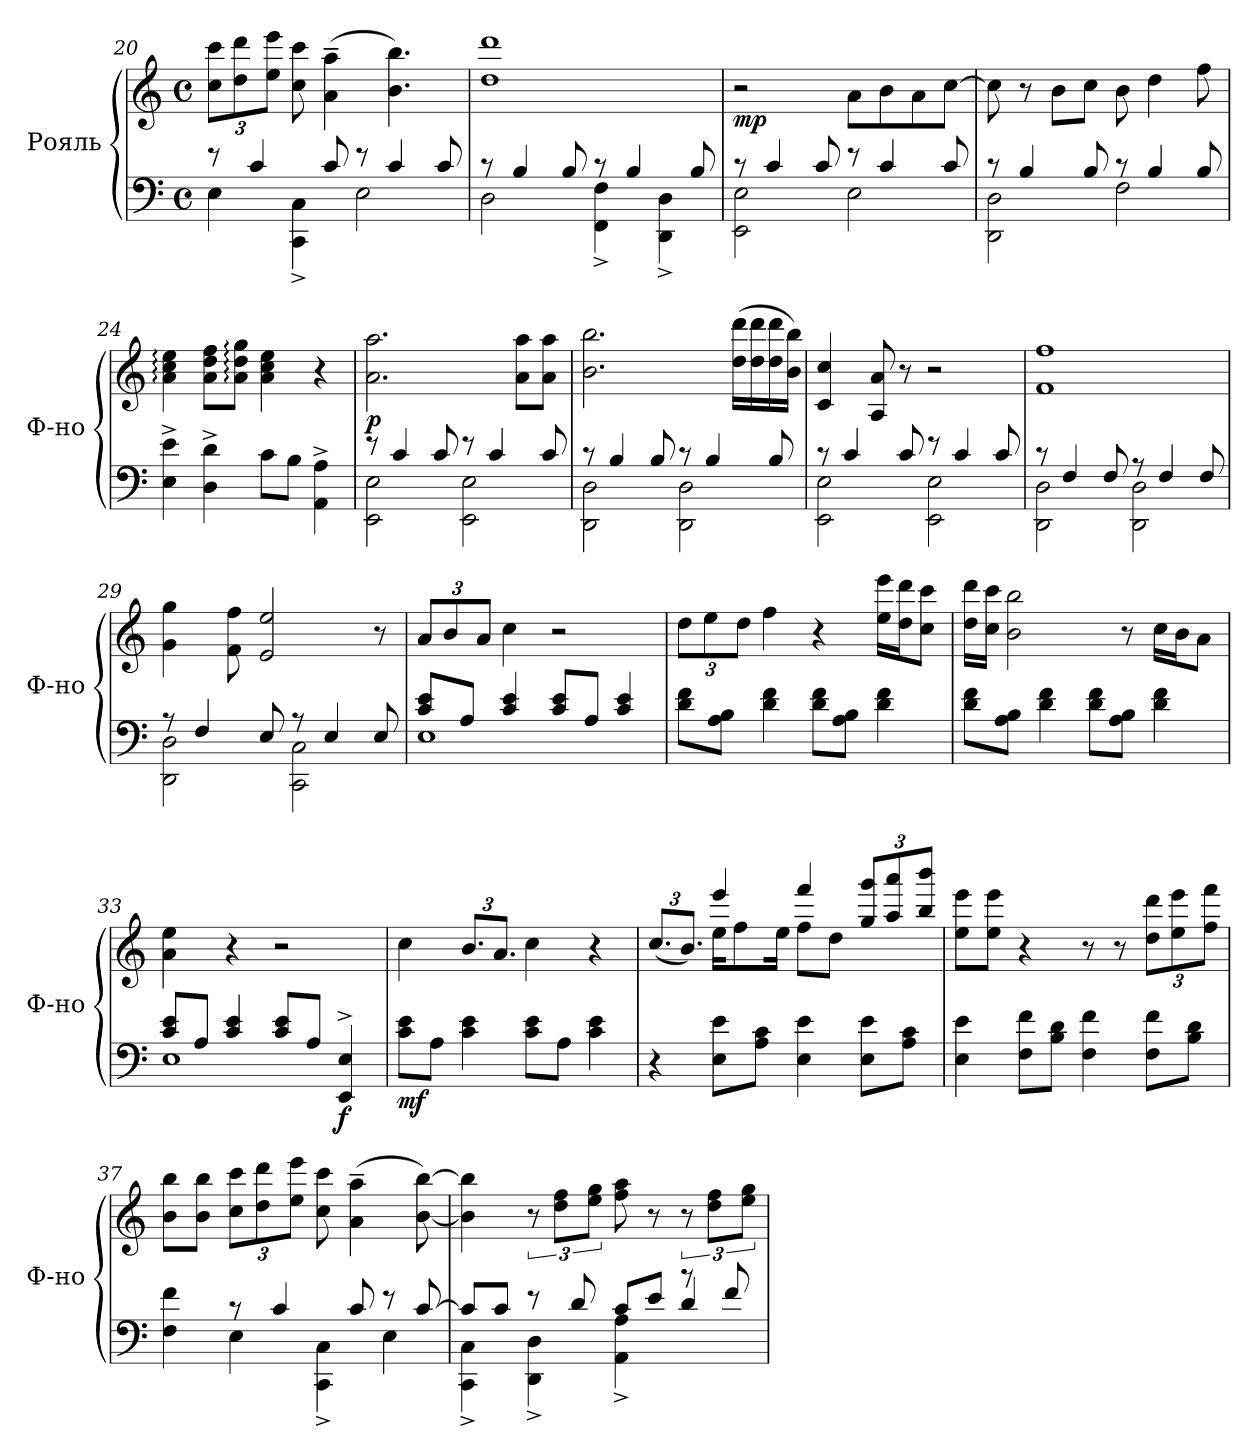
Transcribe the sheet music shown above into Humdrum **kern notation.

**kern	**kern	**dynam
*part1	*part1	*part1
*staff2	*staff1	*staff1/2
*I"Рояль	*	*
*I'Ф-но	*	*
!!LO:LB:g=z
*clefF4	*clefG2	*
*k[]	*k[]	*
*M4/4	*M4/4	*
*met(c)	*met(c)	*
=20	=20	=20
*^	*	*
*	*	*Xbrackettup	*
8r	4E\	12cc\ 12ccc\L	.
.	.	12dd\ 12ddd\	.
4c/	.	.	.
.	.	12ee\ 12eee\J	.
.	4CC\^ 4C\^	8cc\ 8ccc\	.
8c/	.	(4a\~ 4aa\~	.
8r	2E\	.	.
4c/	.	4.b\ 4.bb\)	.
8c/	.	.	.
=21	=21	=21	=21
8r	2D\	1dd 1ddd	.
4B/	.	.	.
8B/	.	.	.
8r	4FF\^ 4F\^	.	.
4B/	.	.	.
.	4DD\^ 4D\^	.	.
8B/	.	.	.
=22	=22	=22	=22
!	!	!	!LO:DY:b
8r	2EE\ 2E\	2r	mp
4c/	.	.	.
8c/	.	.	.
8r	2E\	8a\L	.
4c/	.	8b\	.
.	.	8a\	.
8c/	.	[8cc\J	.
=23	=23	=23	=23
8r	2DD\ 2D\	8cc\]	.
4B/	.	8r	.
.	.	8b\L	.
8B/	.	8cc\J	.
8r	2F\	8b\	.
4B/	.	4dd\	.
8B/	.	8ff\	.
*v	*v	*	*
=24	=24	=24
4E\^ 4e\^	4a\: 4cc\: 4ee\:	.
4D\^ 4d\^	8a\ 8dd\ 8ff\L	.
.	8a\: 8dd\: 8gg\:J	.
8c\L	4a\ 4cc\ 4ee\	.
8B\J	.	.
4AA\^ 4A\^	4r	.
!!LO:PB:g=z
=25	=25	=25
*^	*	*
!	!	!	!LO:DY:a=2
8r	2EE\ 2E\	2.a\ 2.aa\	p
4c/	.	.	.
8c/	.	.	.
8r	2EE\ 2E\	.	.
4c/	.	.	.
.	.	8a\ 8aa\L	.
8c/	.	8a\ 8aa\J	.
=26	=26	=26	=26
8r	2DD\ 2D\	2.b\ 2.bb\	.
4B/	.	.	.
8B/	.	.	.
8r	2DD\ 2D\	.	.
4B/	.	.	.
.	.	(16dd\ 16ddd\LL	.
.	.	16dd\ 16ddd\	.
8B/	.	16dd\ 16ddd\	.
.	.	16b\ 16bb\JJ)	.
=27	=27	=27	=27
8r	2EE\ 2E\	4c/ 4cc/	.
4c/	.	.	.
.	.	8A/ 8a/	.
8c/	.	8r	.
8r	2EE\ 2E\	2r	.
4c/	.	.	.
8c/	.	.	.
=28	=28	=28	=28
8r	2DD\ 2D\	1f 1ff	.
4F/	.	.	.
8F/	.	.	.
8r	2DD\ 2D\	.	.
4F/	.	.	.
8F/	.	.	.
=29	=29	=29	=29
8r	2DD\ 2D\	4g\ 4gg\	.
4F/	.	.	.
.	.	8f\ 8ff\	.
8E/	.	2e/ 2ee/	.
8r	2CC\ 2C\	.	.
4E/	.	.	.
8E/	.	8r	.
!!LO:LB:g=z
=30	=30	=30	=30
8c/ 8e/L	1E	12a/L	.
.	.	12b/	.
8A/J	.	.	.
.	.	12a/J	.
4c/ 4e/	.	4cc\	.
8c/ 8e/L	.	2r	.
8A/J	.	.	.
4c/ 4e/	.	.	.
*v	*v	*	*
=31	=31	=31
8d\ 8f\L	12dd\L	.
.	12ee\	.
8A\ 8B\J	.	.
.	12dd\J	.
4d\ 4f\	4ff\	.
8d\ 8f\L	4r	.
8A\ 8B\J	.	.
4d\ 4f\	16ee\ 16eee\LL	.
.	16dd\ 16ddd\J	.
.	8cc\ 8ccc\J	.
=32	=32	=32
8d\ 8f\L	16dd\ 16ddd\LL	.
.	16cc\ 16ccc\JJ	.
8A\ 8B\J	2b\ 2bb\	.
4d\ 4f\	.	.
8d\ 8f\L	.	.
8A\ 8B\J	8r	.
4d\ 4f\	16cc\LL	.
.	16b\J	.
.	8a\J	.
=33	=33	=33
*^	*	*
8c/ 8e/L	1E	4a\ 4ee\	.
8A/J	.	.	.
4c/ 4e/	.	4r	.
8c/ 8e/L	.	2r	.
8A/J	.	.	.
!	!	!	!LO:DY:b=2
4EE/^ 4E/^	.	.	f
*v	*v	*	*
=34	=34	=34
!	!	!LO:DY:b=2
8c\ 8e\L	4cc\	mf
8A\J	.	.
4c\ 4e\	12.b/L	.
.	12.a/J	.
8c\ 8e\L	4cc\	.
8A\J	.	.
4c\ 4e\	4r	.
!!LO:LB:g=z
=35	=35	=35
*	*MM95	*
*	*^	*
4r	(12.cc/L	4ryy	.
.	12.b/J)	.	.
*	*MM90	*	*
8E\ 8e\L	4eee/	16ee\KL	.
.	.	8ff\	.
8A\ 8c\J	.	.	.
.	.	16ee\Jk	.
4E\ 4e\	4fff/	8ff\L	.
.	.	8dd\J	.
8E\ 8e\L	12gg/ 12ggg/L	4ryy	.
.	12aa/ 12aaa/	.	.
8A\ 8c\J	.	.	.
.	12bb/ 12bbb/J	.	.
*	*v	*v	*
=36	=36	=36
4E\ 4e\	8ee\ 8eee\L	.
.	8ee\ 8eee\J	.
8F\ 8f\L	4r	.
8B\ 8d\J	.	.
4F\ 4f\	8r	.
.	8r	.
8F\ 8f\L	12dd\ 12ddd\L	.
.	12ee\ 12eee\	.
8B\ 8d\J	.	.
.	12ff\ 12fff\J	.
=37	=37	=37
*^	*	*
4F\ 4f\	4ryy	8b\ 8bb\L	.
.	.	8b\ 8bb\J	.
8r	4E\	12cc\ 12ccc\L	.
.	.	12dd\ 12ddd\	.
4c/	.	.	.
.	.	12ee\ 12eee\J	.
.	4CC\^ 4C\^	8cc\ 8ccc\	.
8c/	.	(4a\~ 4aa\~	.
8r	4E\	.	.
[8c/	.	[8b\ [8bb\)	.
=38	=38	=38	=38
8c/L]	4CC\^ 4C\^	4b\] 4bb\]	.
8c/J	.	.	.
*	*	*brackettup	*
8r	4DD\^ 4D\^	12r	.
.	.	12dd\ 12ff\L	.
8d/	.	.	.
.	.	12ee\ 12gg\J	.
8c/L	4AA\^ 4A\^	8ff\ 8aa\	.
8e/J	.	8r	.
8r	4d/	12r	.
.	.	12dd\ 12ff\L	.
8f/	.	.	.
.	.	12ee\ 12gg\J	.
*v	*v	*	*
=	=	=
*-	*-	*-
